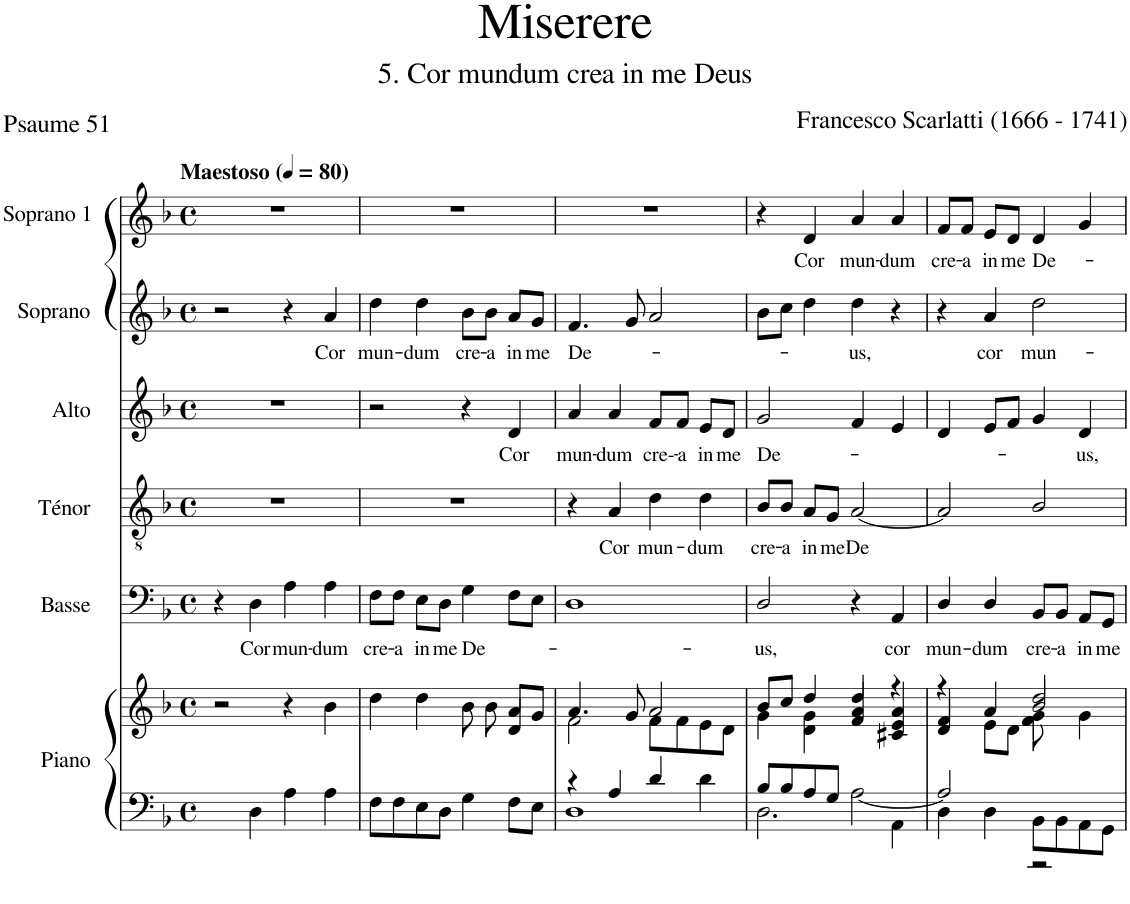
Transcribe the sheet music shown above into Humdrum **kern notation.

**kern	**kern	**kern	**text	**kern	**text	**kern	**text	**kern	**text	**kern	**text
*part6	*part6	*part5	*part5	*part4	*part4	*part3	*part3	*part2	*part2	*part1	*part1
*staff7	*staff6	*staff5	*staff5	*staff4	*staff4	*staff3	*staff3	*staff2	*staff2	*staff1	*staff1
*I"Piano	*	*I"Basse	*	*I"Ténor	*	*I"Alto	*	*I"Soprano	*	*I"Soprano 1	*
*I'Pia.	*	*I'B.	*	*I'T.	*	*I'A.	*	*I'S2	*	*I'S1	*
*clefF4	*clefG2	*clefF4	*	*clefGv2	*	*clefG2	*	*clefG2	*	*clefG2	*
*k[b-]	*k[b-]	*k[b-]	*	*k[b-]	*	*k[b-]	*	*k[b-]	*	*k[b-]	*
*M4/4	*M4/4	*M4/4	*	*M4/4	*	*M4/4	*	*M4/4	*	*M4/4	*
*met(c)	*met(c)	*met(c)	*	*met(c)	*	*met(c)	*	*met(c)	*	*met(c)	*
*MM80	*MM80	*MM80	*	*MM80	*	*MM80	*	*MM80	*	*MM80	*
=1	=1	=1	=1	=1	=1	=1	=1	=1	=1	=1	=1
!	!	!	!	!	!	!	!	!	!	!LO:TX:a:B:t=Maestoso	!
4ryy	2r	4r	.	1r	.	1r	.	2r	.	1r	.
!	!	!	!LO:LY:b	!	!	!	!	!	!	!	!
4D\	.	4D\	Cor	.	.	.	.	.	.	.	.
!	!	!	!LO:LY:b	!	!	!	!	!	!	!	!
4A\	4r	4A\	mun-	.	.	.	.	4r	.	.	.
!	!	!	!LO:LY:b	!	!	!	!	!	!LO:LY:b	!	!
4A\	4b-\	4A\	-dum	.	.	.	.	4a/	Cor	.	.
=2	=2	=2	=2	=2	=2	=2	=2	=2	=2	=2	=2
*	*^	*	*	*	*	*	*	*	*	*	*
!	!	!	!	!LO:LY:b	!	!	!	!	!	!LO:LY:b	!	!
8F\L	4dd\	2.ryy	8F\L	cre-	1r	.	2r	.	4dd\	mun-	1r	.
!	!	!	!	!LO:LY:b	!	!	!	!	!	!	!	!
8F\	.	.	8F\J	-a	.	.	.	.	.	.	.	.
!	!	!	!	!LO:LY:b	!	!	!	!	!	!LO:LY:b	!	!
8E\	4dd\	.	8E\L	in	.	.	.	.	4dd\	-dum	.	.
!	!	!	!	!LO:LY:b	!	!	!	!	!	!	!	!
8D\J	.	.	8D\J	me	.	.	.	.	.	.	.	.
!	!	!	!	!LO:LY:b	!	!	!	!	!	!LO:LY:b	!	!
4G\	8b-\	.	4G\	De-	.	.	4r	.	8b-\L	cre-	.	.
!	!	!	!	!	!	!	!	!	!	!LO:LY:b	!	!
.	8b-\	.	.	.	.	.	.	.	8b-\J	-a	.	.
!	!	!	!	!	!	!	!	!LO:LY:b	!	!LO:LY:b	!	!
8F\L	8a/L	4d/	8F\L	.	.	.	4d/	Cor	8a/L	in	.	.
!	!	!	!	!	!	!	!	!	!	!LO:LY:b	!	!
8E\J	8g/J	.	8E\J	.	.	.	.	.	8g/J	me	.	.
=3	=3	=3	=3	=3	=3	=3	=3	=3	=3	=3	=3	=3
*^	*	*	*	*	*	*	*	*	*	*	*	*
!	!	!	!	!	!	!	!	!	!LO:LY:b	!	!LO:LY:b	!	!
4r	1D	4.a/	2f\	1D	.	4r	.	4a/	mun-	4.f/	De-	1r	.
!	!	!	!	!	!	!	!LO:LY:b	!	!LO:LY:b	!	!	!	!
4A/	.	.	.	.	.	4A/	-Cor	4a/	-dum	.	.	.	.
.	.	8g/	.	.	.	.	.	.	.	8g/	.	.	.
!	!	!	!	!	!	!	!LO:LY:b	!	!LO:LY:b	!	!	!	!
4d/	.	2a/	8f\L	.	.	4d\	mun-	8f/L	cre--	2a/	.	.	.
!	!	!	!	!	!	!	!	!	!LO:LY:b	!	!	!	!
.	.	.	8f\	.	.	.	.	8f/J	-a	.	.	.	.
!	!	!	!	!	!	!	!LO:LY:b	!	!LO:LY:b	!	!	!	!
4d\	.	.	8e\	.	.	4d\	-dum	8e/L	in	.	.	.	.
!	!	!	!	!	!	!	!	!	!LO:LY:b	!	!	!	!
.	.	.	8d\J	.	.	.	.	8d/J	me	.	.	.	.
=4	=4	=4	=4	=4	=4	=4	=4	=4	=4	=4	=4	=4	=4
!	!	!	!	!	!LO:LY:b	!	!LO:LY:b	!	!LO:LY:b	!	!	!	!
8B-/L	2.D\	8b-/L	4g\	2D/	-us,	8B-/L	cre-	2g/	De-	8b-\L	.	4r	.
!	!	!	!	!	!	!	!LO:LY:b	!	!	!	!	!	!
8B-/	.	8cc/J	.	.	.	8B-/J	-a	.	.	8cc\J	.	.	.
!	!	!	!	!	!	!	!LO:LY:b	!	!	!	!	!	!LO:LY:b
8A/	.	4dd/	4d\ 4g\	.	.	8A/L	in	.	.	4dd\	.	4d/	Cor
!	!	!	!	!	!	!	!LO:LY:b	!	!	!	!	!	!
8G/J	.	.	.	.	.	8G/J	me	.	.	.	.	.	.
!	!	!	!	!	!	!	!LO:LY:b	!	!	!	!LO:LY:b	!	!LO:LY:b
[2A\	.	4dd/	4f/ 4a/	4r	.	[2A/	De	4f/	.	4dd\	-us,	4a/	mun-
!	!	!	!	!	!LO:LY:b	!	!	!	!	!	!	!	!LO:LY:b
.	4AA\	4r	4c#X/ 4e/ 4a/	4AA/	cor	.	.	4e/	.	4r	.	4a/	-dum
=5	=5	=5	=5	=5	=5	=5	=5	=5	=5	=5	=5	=5	=5
*	*	*^	*^	*	*	*	*	*	*	*	*	*	*
!	!	!	!	!	!	!	!LO:LY:b	!	!	!	!	!	!	!	!LO:LY:b
4D\	2A/]	4r	4f/	2ryy	4d/	4D/	mun-	2A/]	.	4d/	.	4r	.	8f/L	cre-
!	!	!	!	!	!	!	!	!	!	!	!	!	!	!	!LO:LY:b
.	.	.	.	.	.	.	.	.	.	.	.	.	.	8f/J	-a
!	!	!	!	!	!	!	!LO:LY:b	!	!	!	!	!	!LO:LY:b	!	!LO:LY:b
4D\	.	4a/	4ryy	.	8e\L	4D/	-dum	.	.	8e/L	.	4a/	cor	8e/L	in
!	!	!	!	!	!	!	!	!	!	!	!	!	!	!	!LO:LY:b
.	.	.	.	.	8d\J	.	.	.	.	8f/J	.	.	.	8d/J	me
!	!	!	!	!	!	!	!LO:LY:b	!	!	!	!	!	!LO:LY:b	!	!LO:LY:b
8BB-\L	2r	2dd/	2b-/	4g\	8f\	8BB-/L	cre-	2B-/	.	4g/	.	2dd\	mun-	4d/	De-
!	!	!	!	!	!	!	!LO:LY:b	!	!	!	!	!	!	!	!
8BB-\	.	.	.	.	4.ryy	8BB-/J	-a	.	.	.	.	.	.	.	.
!	!	!	!	!	!	!	!LO:LY:b	!	!	!	!LO:LY:b	!	!	!	!
8AA\	.	.	.	4g\	.	8AA/L	in	.	.	4d/	-us,	.	.	4g/	.
!	!	!	!	!	!	!	!LO:LY:b	!	!	!	!	!	!	!	!
8GG\J	.	.	.	.	.	8GG/J	me	.	.	.	.	.	.	.	.
*v	*v	*	*	*	*	*	*	*	*	*	*	*	*	*	*
*	*v	*v	*v	*v	*	*	*	*	*	*	*	*	*	*
=	=	=	=	=	=	=	=	=	=	=	=
*-	*-	*-	*-	*-	*-	*-	*-	*-	*-	*-	*-
